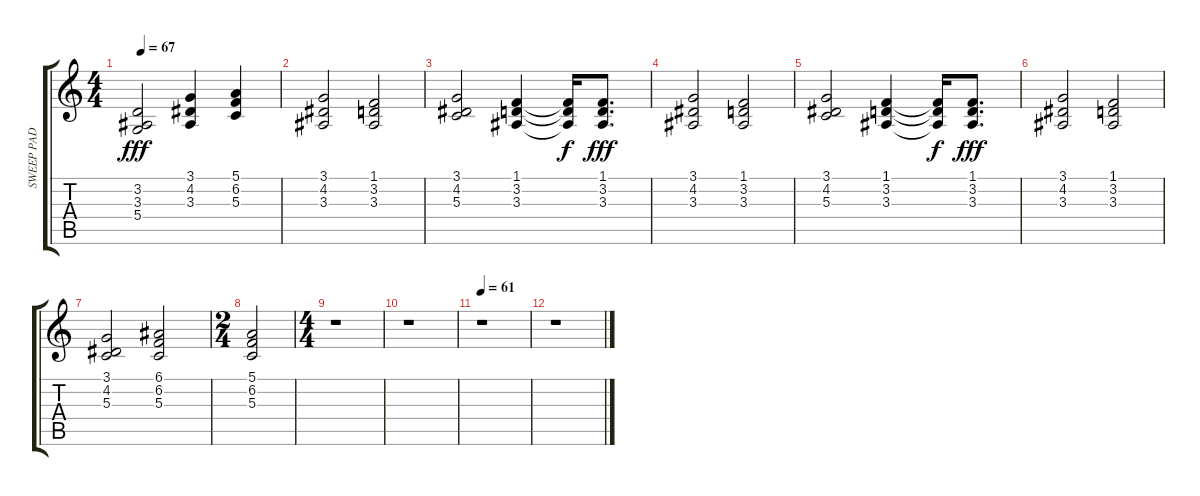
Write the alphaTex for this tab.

\track ("SWEEP PAD" "SWEEP PAD") {instrument pad8sweep}
\staff {score tabs}
\tuning (E4 B3 G3 D3 A2 E2) {hide}
\ts (4 4)
\tempo 67
\clef g2
\ks c
(3.2 3.3 5.4).2{dy fff} (3.1 4.2 3.3).4 (5.1 6.2 5.3).4 |
(3.1 4.2 3.3).2 (1.1 3.2 3.3).2 |
(3.1 4.2 5.3).2 (1.1 3.2 3.3).4 (1.1{t} 3.2{t} 3.3{t}).16{dy f} (1.1 3.2 3.3).8{d dy fff} |
(3.1 4.2 3.3).2 (1.1 3.2 3.3).2 |
(3.1 4.2 5.3).2 (1.1 3.2 3.3).4 (1.1{t} 3.2{t} 3.3{t}).16{dy f} (1.1 3.2 3.3).8{d dy fff} |
(3.1 4.2 3.3).2 (1.1 3.2 3.3).2 |
(3.1 4.2 5.3).2 (6.1 6.2 5.3).2 |
\ts (2 4)
(5.1 6.2 5.3).2 |
\ts (4 4)
r.1 |
r.1 |
\tempo 61
r.1 |
r.1
